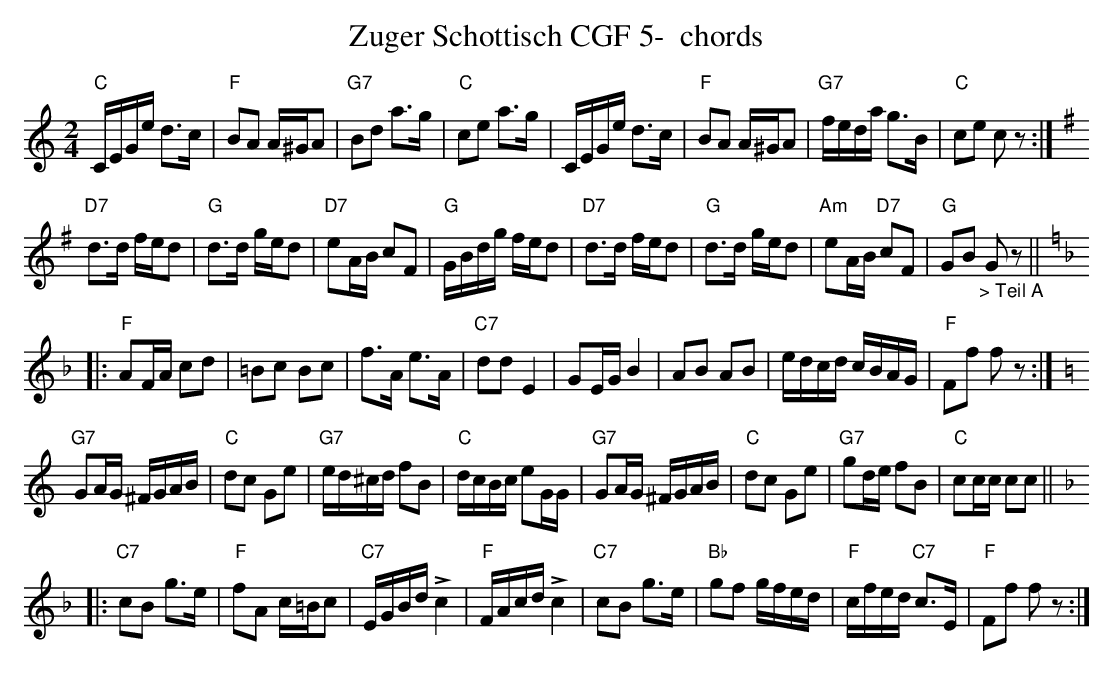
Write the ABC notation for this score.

X:1
T:Zuger Schottisch CGF 5-  chords
M:2/4
L:1/16
K:Cmaj%%MIDI gchordon
"C"CEGe d3c | "F"B2A2 A^GA2 | "G7"B2d2 a3g | "C"c2e2 a3g | CEGe d3c | "F"B2A2 A^GA2 | "G7"feda g3B | "C"c2e2 c2z2 :| [K:Gmaj]
"D7"d3d fed2 | "G"d3d ged2 | "D7"e2AB c2F2 | "G"GBdg fed2 | "D7"d3d fed2 | "G"d3d ged2 | "Am"e2AB "D7"c2F2 | "G"G2B2 "_> Teil A"G2z2 || [K:Fmaj]
|:"F"A2FA c2d2 | =B2c2 B2c2 | f3A e3A | "C7"d2d2 E4 | G2EG B4 | A2B2 A2B2 | edcd cBAG | "F"F2f2 f2z2 :| [K:Cmaj]
"G7"G2AG ^FGAB | "C"d2c2 G2e2 | "G7"ed^cd f2B2 | "C"dcBc e2GG | "G7"G2AG ^FGAB | "C"d2c2 G2e2 | "G7"g2de f2B2 | "C"c2cc c2c2 || [K:Fmaj]
|: "C7"c2B2 g3e | "F"f2A2 c=Bc2 | "C7"EGBd !>!c4 | "F"FAcd !>!c4 | "C7"c2B2 g3e | "Bb"g2f2 gfed | "F"cfed "C7"c3E | "F"F2f2 f2z2 :|
